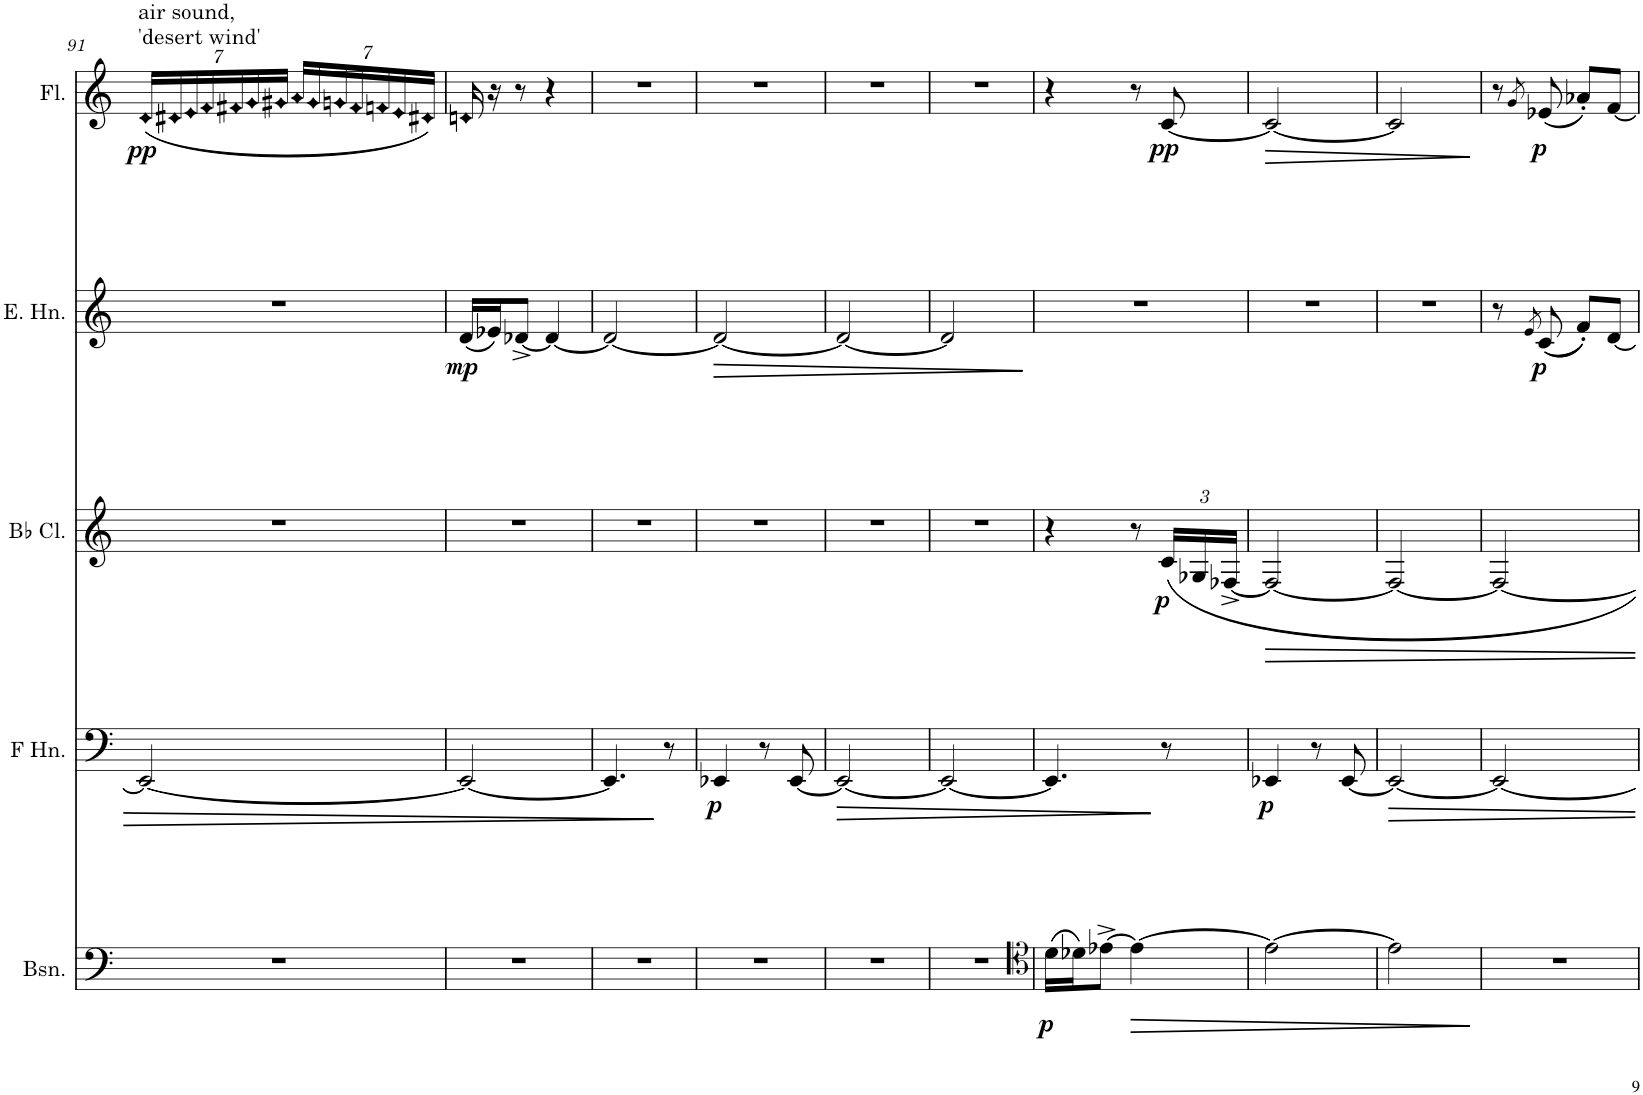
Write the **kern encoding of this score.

**kern	**dynam	**kern	**dynam	**kern	**dynam	**kern	**dynam	**kern	**dynam
*part5	*part5	*part4	*part4	*part3	*part3	*part2	*part2	*part1	*part1
*staff5	*staff5	*staff4	*staff4	*staff3	*staff3	*staff2	*staff2	*staff1	*staff1
*I"Bassoon	*	*I"Horn in F	*	*I"Bb Clarinet	*	*I"English Horn	*	*I"Flute	*
*I'Bsn.	*	*	*	*I'Bb Cl.	*	*I'E. Hn.	*	*I'Fl.	*
!!LO:PB:g=z
*clefF4	*	*clefF4	*	*clefG2	*	*clefG2	*	*clefG2	*
*	*	*ITrd4c7	*	*ITrd1c2	*	*ITrd4c7	*	*	*
*k[]	*	*k[]	*	*k[]	*	*k[]	*	*k[]	*
*M2/4	*	*M2/4	*	*M2/4	*	*M2/4	*	*M2/4	*
*	*	*	*	*	*	*	*	*Xbrackettup	*
=91	=91	=91	=91	=91	=91	=91	=91	=91	=91
!	!	!	!	!	!	!	!	!LO:TX:a:t=air sound,	!
!	!	!	!	!	!	!	!	!LO:TX:a:t='desert wind'	!
!	!	!	!	!	!	!	!	!LO:N:head=diamond	!LO:DY:b
2r	.	2EE-/_	.	2r	.	2r	.	(28d/LL	pp
!	!	!	!	!	!	!	!	!LO:N:head=diamond	!
.	.	.	.	.	.	.	.	28d#X/	.
!	!	!	!	!	!	!	!	!LO:N:head=diamond	!
.	.	.	.	.	.	.	.	28e/	.
!	!	!	!	!	!	!	!	!LO:N:head=diamond	!
.	.	.	.	.	.	.	.	28f/	.
!	!	!	!	!	!	!	!	!LO:N:head=diamond	!
.	.	.	.	.	.	.	.	28f#X/	.
!	!	!	!	!	!	!	!	!LO:N:head=diamond	!
.	.	.	.	.	.	.	.	28g/	.
!	!	!	!	!	!	!	!	!LO:N:head=diamond	!
.	.	.	.	.	.	.	.	28g#X/JJ	.
!	!	!	!	!	!	!	!	!LO:N:head=diamond	!
.	.	.	.	.	.	.	.	28a/LL	.
!	!	!	!	!	!	!	!	!LO:N:head=diamond	!
.	.	.	.	.	.	.	.	28g#/	.
!	!	!	!	!	!	!	!	!LO:N:head=diamond	!
.	.	.	.	.	.	.	.	28gn/	.
!	!	!	!	!	!	!	!	!LO:N:head=diamond	!
.	.	.	.	.	.	.	.	28f#/	.
!	!	!	!	!	!	!	!	!LO:N:head=diamond	!
.	.	.	.	.	.	.	.	28fn/	.
!	!	!	!	!	!	!	!	!LO:N:head=diamond	!
.	.	.	.	.	.	.	.	28e/	.
!	!	!	!	!	!	!	!	!LO:N:head=diamond	!
.	.	.	.	.	.	.	.	28d#X/JJ)	.
=92	=92	=92	=92	=92	=92	=92	=92	=92	=92
!	!	!	!	!	!	!	!LO:DY:b	!LO:N:head=diamond	!
2r	.	2EE-/_	.	2r	.	(16d/LL	mp	16dn/	.
.	.	.	.	.	.	16e-X/J)	.	16r	.
.	.	.	.	.	.	[8d-X^/J	.	8r	.
.	.	.	.	.	.	4d-/_	.	4r	.
=93	=93	=93	=93	=93	=93	=93	=93	=93	=93
2r	.	4.EE-/]	.	2r	.	2d-/_	.	2r	.
.	.	8r	.	.	.	.	.	.	.
=94	=94	=94	=94	=94	=94	=94	=94	=94	=94
!	!	!	!LO:DY:b	!	!	!	!	!	!
2r	.	4EE-X/	p	2r	.	2d-/_	.	2r	.
.	.	8r	.	.	.	.	.	.	.
.	.	[8EE-/	.	.	.	.	.	.	.
=95	=95	=95	=95	=95	=95	=95	=95	=95	=95
2r	.	2EE-/_	.	2r	.	2d-/_	.	2r	.
=96	=96	=96	=96	=96	=96	=96	=96	=96	=96
2r	.	2EE-/_	.	2r	.	2d-/]	.	2r	.
=97	=97	=97	=97	=97	=97	=97	=97	=97	=97
*clefC4	*	*	*	*	*	*	*	*	*
!	!LO:DY:b	!	!	!	!	!	!	!	!
(16d\LL	p	4.EE-/]	.	4r	.	2r	.	4r	.
16d-X\J)	.	.	.	.	.	.	.	.	.
[8e-X^\J	.	.	.	.	.	.	.	.	.
4e-\_	.	.	.	8r	.	.	.	8r	.
*	*	*	*	*Xbrackettup	*	*	*	*	*
!	!	!	!	!	!LO:DY:b	!	!	!	!LO:DY:b
.	.	8r	.	24c/LL	p	.	.	[8c/	pp
.	.	.	.	24G-X/	.	.	.	.	.
.	.	.	.	[24F-X^/JJ	.	.	.	.	.
=98	=98	=98	=98	=98	=98	=98	=98	=98	=98
!	!	!	!LO:DY:b	!	!	!	!	!	!LO:HP:b
2e-\_	.	4EE-X/	p	2F-/_	.	2r	.	2c/_	>
.	.	8r	.	.	.	.	.	.	.
.	.	[8EE-/	.	.	.	.	.	.	.
=99	=99	=99	=99	=99	=99	=99	=99	=99	=99
2e-\]	.	2EE-/_	.	2F-/_	.	2r	.	2c/]	.
.	.	.	.	.	.	.	.	.	]
=100	=100	=100	=100	=100	=100	=100	=100	=100	=100
2r	.	2EE-/_	.	2F-/_	.	8r	.	8r	.
.	.	.	.	.	.	8qe/	.	8qg/	.
!	!	!	!	!	!	!	!LO:DY:b	!	!LO:DY:b
.	.	.	.	.	.	((8c/	p	(8e-X/	p
.	.	.	.	.	.	8f'/L))	.	8a-X'/L)	.
.	.	.	.	.	.	[8d/J	.	[8f/J	.
=	=	=	=	=	=	=	=	=	=
*-	*-	*-	*-	*-	*-	*-	*-	*-	*-
